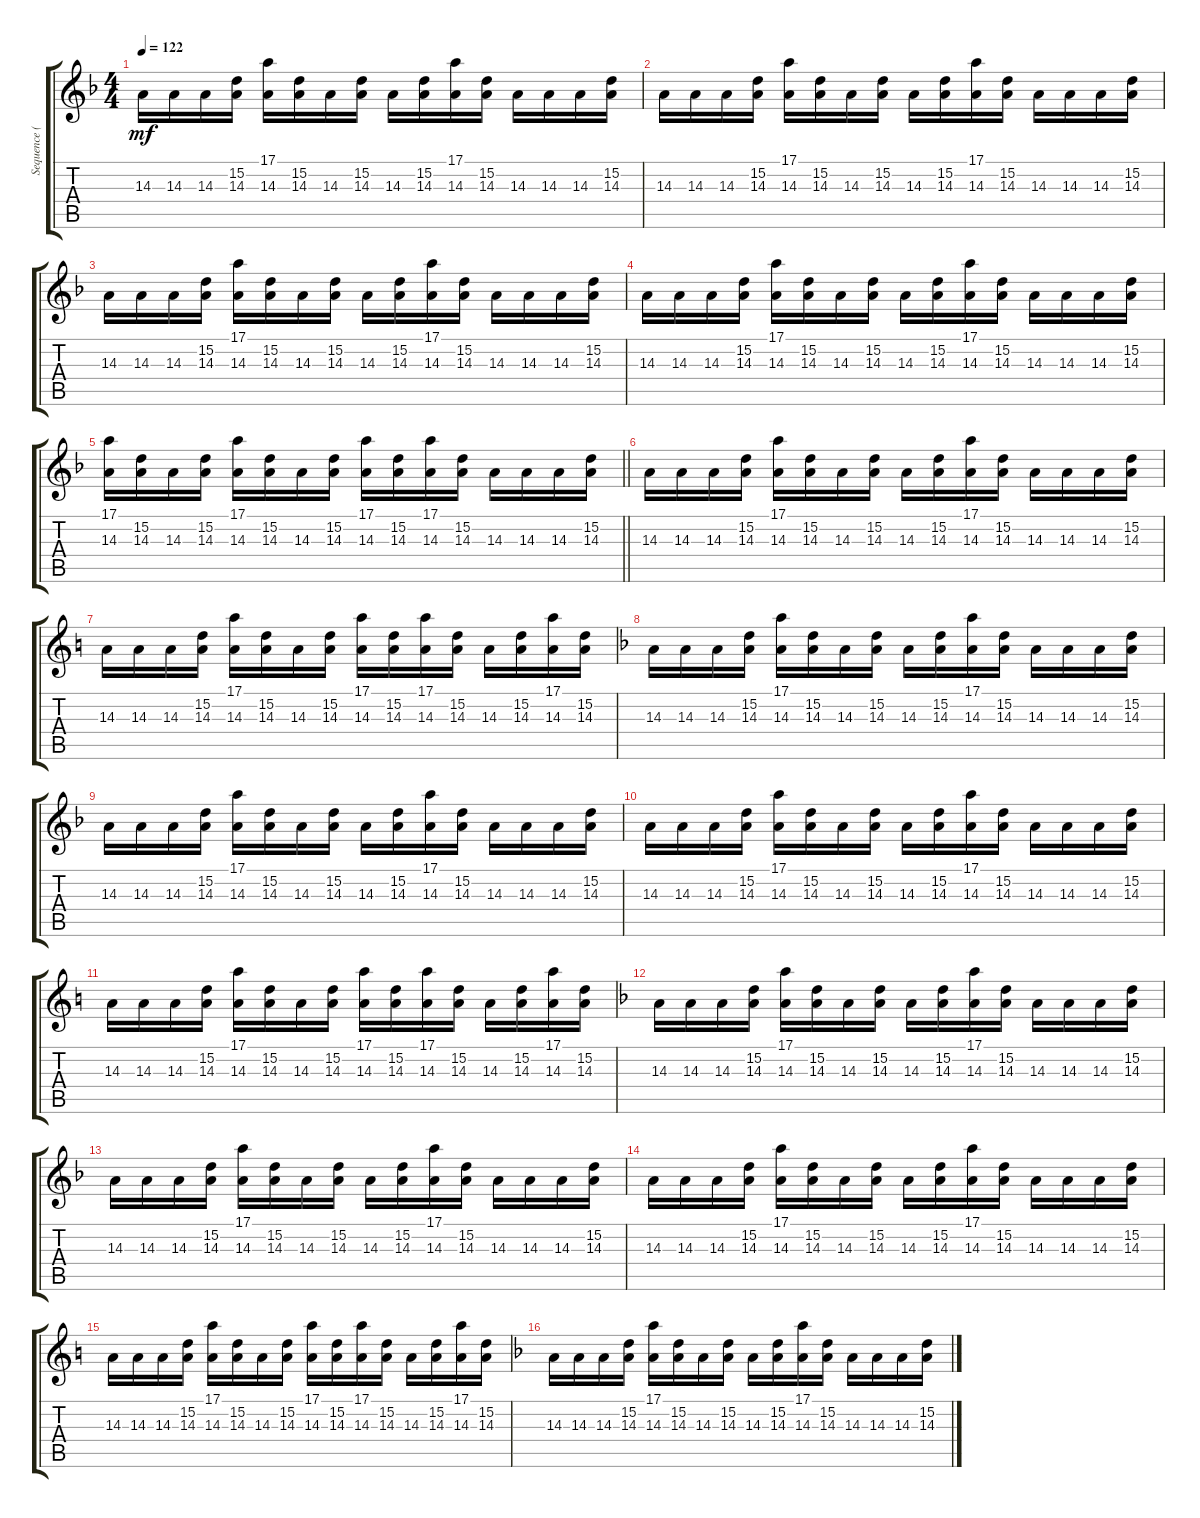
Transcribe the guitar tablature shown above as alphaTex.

\track ("Sequence (Gillian Gilbert)" "Sequence (") {instrument pad3polysynth}
\staff {score tabs}
\tuning (E4 B3 G3 D3 A2 E2) {hide}
\ts (4 4)
\tempo 122
\clef g2
\ks f
14.3.16{dy mf} 14.3.16 14.3.16 (15.2 14.3).16 (17.1 14.3).16 (15.2 14.3).16 14.3.16 (15.2 14.3).16 14.3.16 (15.2 14.3).16 (17.1 14.3).16 (15.2 14.3).16 14.3.16 14.3.16 14.3.16 (15.2 14.3).16 |
14.3.16 14.3.16 14.3.16 (15.2 14.3).16 (17.1 14.3).16 (15.2 14.3).16 14.3.16 (15.2 14.3).16 14.3.16 (15.2 14.3).16 (17.1 14.3).16 (15.2 14.3).16 14.3.16 14.3.16 14.3.16 (15.2 14.3).16 |
14.3.16 14.3.16 14.3.16 (15.2 14.3).16 (17.1 14.3).16 (15.2 14.3).16 14.3.16 (15.2 14.3).16 14.3.16 (15.2 14.3).16 (17.1 14.3).16 (15.2 14.3).16 14.3.16 14.3.16 14.3.16 (15.2 14.3).16 |
14.3.16 14.3.16 14.3.16 (15.2 14.3).16 (17.1 14.3).16 (15.2 14.3).16 14.3.16 (15.2 14.3).16 14.3.16 (15.2 14.3).16 (17.1 14.3).16 (15.2 14.3).16 14.3.16 14.3.16 14.3.16 (15.2 14.3).16 |
\barLineRight lightlight
(17.1 14.3).16 (15.2 14.3).16 14.3.16 (15.2 14.3).16 (17.1 14.3).16 (15.2 14.3).16 14.3.16 (15.2 14.3).16 (17.1 14.3).16 (15.2 14.3).16 (17.1 14.3).16 (15.2 14.3).16 14.3.16 14.3.16 14.3.16 (15.2 14.3).16 |
14.3.16 14.3.16 14.3.16 (15.2 14.3).16 (17.1 14.3).16 (15.2 14.3).16 14.3.16 (15.2 14.3).16 14.3.16 (15.2 14.3).16 (17.1 14.3).16 (15.2 14.3).16 14.3.16 14.3.16 14.3.16 (15.2 14.3).16 |
\ks c
14.3.16 14.3.16 14.3.16 (15.2 14.3).16 (17.1 14.3).16 (15.2 14.3).16 14.3.16 (15.2 14.3).16 (17.1 14.3).16 (15.2 14.3).16 (17.1 14.3).16 (15.2 14.3).16 14.3.16 (15.2 14.3).16 (17.1 14.3).16 (15.2 14.3).16 |
\ks f
14.3.16 14.3.16 14.3.16 (15.2 14.3).16 (17.1 14.3).16 (15.2 14.3).16 14.3.16 (15.2 14.3).16 14.3.16 (15.2 14.3).16 (17.1 14.3).16 (15.2 14.3).16 14.3.16 14.3.16 14.3.16 (15.2 14.3).16 |
14.3.16 14.3.16 14.3.16 (15.2 14.3).16 (17.1 14.3).16 (15.2 14.3).16 14.3.16 (15.2 14.3).16 14.3.16 (15.2 14.3).16 (17.1 14.3).16 (15.2 14.3).16 14.3.16 14.3.16 14.3.16 (15.2 14.3).16 |
14.3.16 14.3.16 14.3.16 (15.2 14.3).16 (17.1 14.3).16 (15.2 14.3).16 14.3.16 (15.2 14.3).16 14.3.16 (15.2 14.3).16 (17.1 14.3).16 (15.2 14.3).16 14.3.16 14.3.16 14.3.16 (15.2 14.3).16 |
\ks c
14.3.16 14.3.16 14.3.16 (15.2 14.3).16 (17.1 14.3).16 (15.2 14.3).16 14.3.16 (15.2 14.3).16 (17.1 14.3).16 (15.2 14.3).16 (17.1 14.3).16 (15.2 14.3).16 14.3.16 (15.2 14.3).16 (17.1 14.3).16 (15.2 14.3).16 |
\ks f
14.3.16 14.3.16 14.3.16 (15.2 14.3).16 (17.1 14.3).16 (15.2 14.3).16 14.3.16 (15.2 14.3).16 14.3.16 (15.2 14.3).16 (17.1 14.3).16 (15.2 14.3).16 14.3.16 14.3.16 14.3.16 (15.2 14.3).16 |
14.3.16 14.3.16 14.3.16 (15.2 14.3).16 (17.1 14.3).16 (15.2 14.3).16 14.3.16 (15.2 14.3).16 14.3.16 (15.2 14.3).16 (17.1 14.3).16 (15.2 14.3).16 14.3.16 14.3.16 14.3.16 (15.2 14.3).16 |
14.3.16 14.3.16 14.3.16 (15.2 14.3).16 (17.1 14.3).16 (15.2 14.3).16 14.3.16 (15.2 14.3).16 14.3.16 (15.2 14.3).16 (17.1 14.3).16 (15.2 14.3).16 14.3.16 14.3.16 14.3.16 (15.2 14.3).16 |
\ks c
14.3.16 14.3.16 14.3.16 (15.2 14.3).16 (17.1 14.3).16 (15.2 14.3).16 14.3.16 (15.2 14.3).16 (17.1 14.3).16 (15.2 14.3).16 (17.1 14.3).16 (15.2 14.3).16 14.3.16 (15.2 14.3).16 (17.1 14.3).16 (15.2 14.3).16 |
\ks f
14.3.16 14.3.16 14.3.16 (15.2 14.3).16 (17.1 14.3).16 (15.2 14.3).16 14.3.16 (15.2 14.3).16 14.3.16 (15.2 14.3).16 (17.1 14.3).16 (15.2 14.3).16 14.3.16 14.3.16 14.3.16 (15.2 14.3).16
